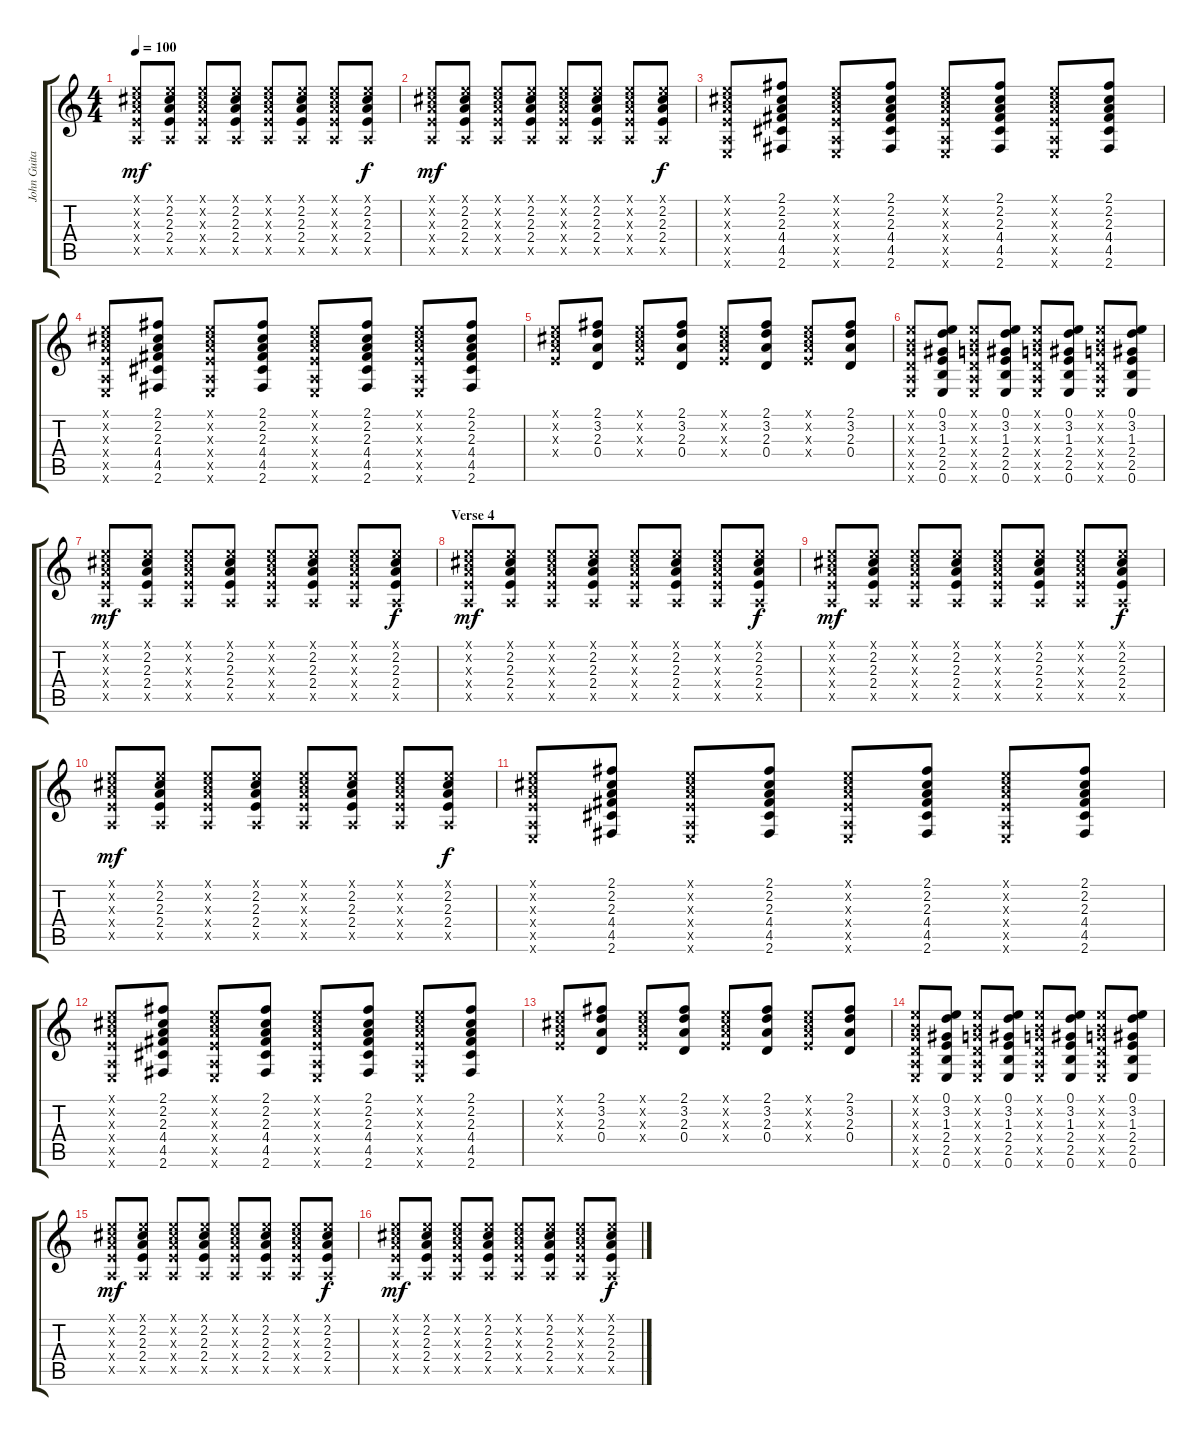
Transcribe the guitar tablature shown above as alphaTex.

\track ("John Guitar" "John Guita") {instrument electricguitarclean}
\staff {score tabs}
\tuning (E4 B3 G3 D3 A2 E2) {hide}
\ts (4 4)
\tempo 100
\clef g2
\ks c
(0.1{x} 2.2{x} 2.3{x} 2.4{x} 0.5{x}).8{dy mf} (0.1{x} 2.2 2.3 2.4 0.5{x}).8 (0.1{x} 2.2{x} 2.3{x} 2.4{x} 0.5{x}).8 (0.1{x} 2.2 2.3 2.4 0.5{x}).8 (0.1{x} 2.2{x} 2.3{x} 2.4{x} 0.5{x}).8 (0.1{x} 2.2 2.3 2.4 0.5{x}).8 (0.1{x} 2.2{x} 2.3{x} 2.4{x} 0.5{x}).8 (0.1{x} 2.2 2.3 2.4 0.5{x}).8{dy f} |
(0.1{x} 2.2{x} 2.3{x} 2.4{x} 0.5{x}).8{dy mf} (0.1{x} 2.2 2.3 2.4 0.5{x}).8 (0.1{x} 2.2{x} 2.3{x} 2.4{x} 0.5{x}).8 (0.1{x} 2.2 2.3 2.4 0.5{x}).8 (0.1{x} 2.2{x} 2.3{x} 2.4{x} 0.5{x}).8 (0.1{x} 2.2 2.3 2.4 0.5{x}).8 (0.1{x} 2.2{x} 2.3{x} 2.4{x} 0.5{x}).8 (0.1{x} 2.2 2.3 2.4 0.5{x}).8{dy f} |
(0.1{x} 2.2{x} 2.3{x} 2.4{x} 0.5{x} 0.6{x}).8 (2.1 2.2 2.3 4.4 4.5 2.6).8 (0.1{x} 2.2{x} 2.3{x} 2.4{x} 0.5{x} 0.6{x}).8 (2.1 2.2 2.3 4.4 4.5 2.6).8 (0.1{x} 2.2{x} 2.3{x} 2.4{x} 0.5{x} 0.6{x}).8 (2.1 2.2 2.3 4.4 4.5 2.6).8 (0.1{x} 2.2{x} 2.3{x} 2.4{x} 0.5{x} 0.6{x}).8 (2.1 2.2 2.3 4.4 4.5 2.6).8 |
(0.1{x} 2.2{x} 2.3{x} 2.4{x} 0.5{x} 0.6{x}).8 (2.1 2.2 2.3 4.4 4.5 2.6).8 (0.1{x} 2.2{x} 2.3{x} 2.4{x} 0.5{x} 0.6{x}).8 (2.1 2.2 2.3 4.4 4.5 2.6).8 (0.1{x} 2.2{x} 2.3{x} 2.4{x} 0.5{x} 0.6{x}).8 (2.1 2.2 2.3 4.4 4.5 2.6).8 (0.1{x} 2.2{x} 2.3{x} 2.4{x} 0.5{x} 0.6{x}).8 (2.1 2.2 2.3 4.4 4.5 2.6).8 |
(0.1{x} 2.2{x} 2.3{x} 2.4{x}).8 (2.1 3.2 2.3 0.4).8 (0.1{x} 2.2{x} 2.3{x} 2.4{x}).8 (2.1 3.2 2.3 0.4).8 (0.1{x} 2.2{x} 2.3{x} 2.4{x}).8 (2.1 3.2 2.3 0.4).8 (0.1{x} 2.2{x} 2.3{x} 2.4{x}).8 (2.1 3.2 2.3 0.4).8 |
(0.1{x} 0.2{x} 0.3{x} 0.4{x} 0.5{x} 0.6{x}).8 (0.1 3.2 1.3 2.4 2.5 0.6).8 (0.1{x} 0.2{x} 0.3{x} 0.4{x} 0.5{x} 0.6{x}).8 (0.1 3.2 1.3 2.4 2.5 0.6).8 (0.1{x} 0.2{x} 0.3{x} 0.4{x} 0.5{x} 0.6{x}).8 (0.1 3.2 1.3 2.4 2.5 0.6).8 (0.1{x} 0.2{x} 0.3{x} 0.4{x} 0.5{x} 0.6{x}).8 (0.1 3.2 1.3 2.4 2.5 0.6).8 |
(0.1{x} 2.2{x} 2.3{x} 2.4{x} 0.5{x}).8{dy mf} (0.1{x} 2.2 2.3 2.4 0.5{x}).8 (0.1{x} 2.2{x} 2.3{x} 2.4{x} 0.5{x}).8 (0.1{x} 2.2 2.3 2.4 0.5{x}).8 (0.1{x} 2.2{x} 2.3{x} 2.4{x} 0.5{x}).8 (0.1{x} 2.2 2.3 2.4 0.5{x}).8 (0.1{x} 2.2{x} 2.3{x} 2.4{x} 0.5{x}).8 (0.1{x} 2.2 2.3 2.4 0.5{x}).8{dy f} |
\section ("" "Verse 4")
(0.1{x} 2.2{x} 2.3{x} 2.4{x} 0.5{x}).8{dy mf} (0.1{x} 2.2 2.3 2.4 0.5{x}).8 (0.1{x} 2.2{x} 2.3{x} 2.4{x} 0.5{x}).8 (0.1{x} 2.2 2.3 2.4 0.5{x}).8 (0.1{x} 2.2{x} 2.3{x} 2.4{x} 0.5{x}).8 (0.1{x} 2.2 2.3 2.4 0.5{x}).8 (0.1{x} 2.2{x} 2.3{x} 2.4{x} 0.5{x}).8 (0.1{x} 2.2 2.3 2.4 0.5{x}).8{dy f} |
(0.1{x} 2.2{x} 2.3{x} 2.4{x} 0.5{x}).8{dy mf} (0.1{x} 2.2 2.3 2.4 0.5{x}).8 (0.1{x} 2.2{x} 2.3{x} 2.4{x} 0.5{x}).8 (0.1{x} 2.2 2.3 2.4 0.5{x}).8 (0.1{x} 2.2{x} 2.3{x} 2.4{x} 0.5{x}).8 (0.1{x} 2.2 2.3 2.4 0.5{x}).8 (0.1{x} 2.2{x} 2.3{x} 2.4{x} 0.5{x}).8 (0.1{x} 2.2 2.3 2.4 0.5{x}).8{dy f} |
(0.1{x} 2.2{x} 2.3{x} 2.4{x} 0.5{x}).8{dy mf} (0.1{x} 2.2 2.3 2.4 0.5{x}).8 (0.1{x} 2.2{x} 2.3{x} 2.4{x} 0.5{x}).8 (0.1{x} 2.2 2.3 2.4 0.5{x}).8 (0.1{x} 2.2{x} 2.3{x} 2.4{x} 0.5{x}).8 (0.1{x} 2.2 2.3 2.4 0.5{x}).8 (0.1{x} 2.2{x} 2.3{x} 2.4{x} 0.5{x}).8 (0.1{x} 2.2 2.3 2.4 0.5{x}).8{dy f} |
(0.1{x} 2.2{x} 2.3{x} 2.4{x} 0.5{x} 0.6{x}).8 (2.1 2.2 2.3 4.4 4.5 2.6).8 (0.1{x} 2.2{x} 2.3{x} 2.4{x} 0.5{x} 0.6{x}).8 (2.1 2.2 2.3 4.4 4.5 2.6).8 (0.1{x} 2.2{x} 2.3{x} 2.4{x} 0.5{x} 0.6{x}).8 (2.1 2.2 2.3 4.4 4.5 2.6).8 (0.1{x} 2.2{x} 2.3{x} 2.4{x} 0.5{x} 0.6{x}).8 (2.1 2.2 2.3 4.4 4.5 2.6).8 |
(0.1{x} 2.2{x} 2.3{x} 2.4{x} 0.5{x} 0.6{x}).8 (2.1 2.2 2.3 4.4 4.5 2.6).8 (0.1{x} 2.2{x} 2.3{x} 2.4{x} 0.5{x} 0.6{x}).8 (2.1 2.2 2.3 4.4 4.5 2.6).8 (0.1{x} 2.2{x} 2.3{x} 2.4{x} 0.5{x} 0.6{x}).8 (2.1 2.2 2.3 4.4 4.5 2.6).8 (0.1{x} 2.2{x} 2.3{x} 2.4{x} 0.5{x} 0.6{x}).8 (2.1 2.2 2.3 4.4 4.5 2.6).8 |
(0.1{x} 2.2{x} 2.3{x} 2.4{x}).8 (2.1 3.2 2.3 0.4).8 (0.1{x} 2.2{x} 2.3{x} 2.4{x}).8 (2.1 3.2 2.3 0.4).8 (0.1{x} 2.2{x} 2.3{x} 2.4{x}).8 (2.1 3.2 2.3 0.4).8 (0.1{x} 2.2{x} 2.3{x} 2.4{x}).8 (2.1 3.2 2.3 0.4).8 |
(0.1{x} 0.2{x} 0.3{x} 0.4{x} 0.5{x} 0.6{x}).8 (0.1 3.2 1.3 2.4 2.5 0.6).8 (0.1{x} 0.2{x} 0.3{x} 0.4{x} 0.5{x} 0.6{x}).8 (0.1 3.2 1.3 2.4 2.5 0.6).8 (0.1{x} 0.2{x} 0.3{x} 0.4{x} 0.5{x} 0.6{x}).8 (0.1 3.2 1.3 2.4 2.5 0.6).8 (0.1{x} 0.2{x} 0.3{x} 0.4{x} 0.5{x} 0.6{x}).8 (0.1 3.2 1.3 2.4 2.5 0.6).8 |
(0.1{x} 2.2{x} 2.3{x} 2.4{x} 0.5{x}).8{dy mf} (0.1{x} 2.2 2.3 2.4 0.5{x}).8 (0.1{x} 2.2{x} 2.3{x} 2.4{x} 0.5{x}).8 (0.1{x} 2.2 2.3 2.4 0.5{x}).8 (0.1{x} 2.2{x} 2.3{x} 2.4{x} 0.5{x}).8 (0.1{x} 2.2 2.3 2.4 0.5{x}).8 (0.1{x} 2.2{x} 2.3{x} 2.4{x} 0.5{x}).8 (0.1{x} 2.2 2.3 2.4 0.5{x}).8{dy f} |
(0.1{x} 2.2{x} 2.3{x} 2.4{x} 0.5{x}).8{dy mf} (0.1{x} 2.2 2.3 2.4 0.5{x}).8 (0.1{x} 2.2{x} 2.3{x} 2.4{x} 0.5{x}).8 (0.1{x} 2.2 2.3 2.4 0.5{x}).8 (0.1{x} 2.2{x} 2.3{x} 2.4{x} 0.5{x}).8 (0.1{x} 2.2 2.3 2.4 0.5{x}).8 (0.1{x} 2.2{x} 2.3{x} 2.4{x} 0.5{x}).8 (0.1{x} 2.2 2.3 2.4 0.5{x}).8{dy f}
